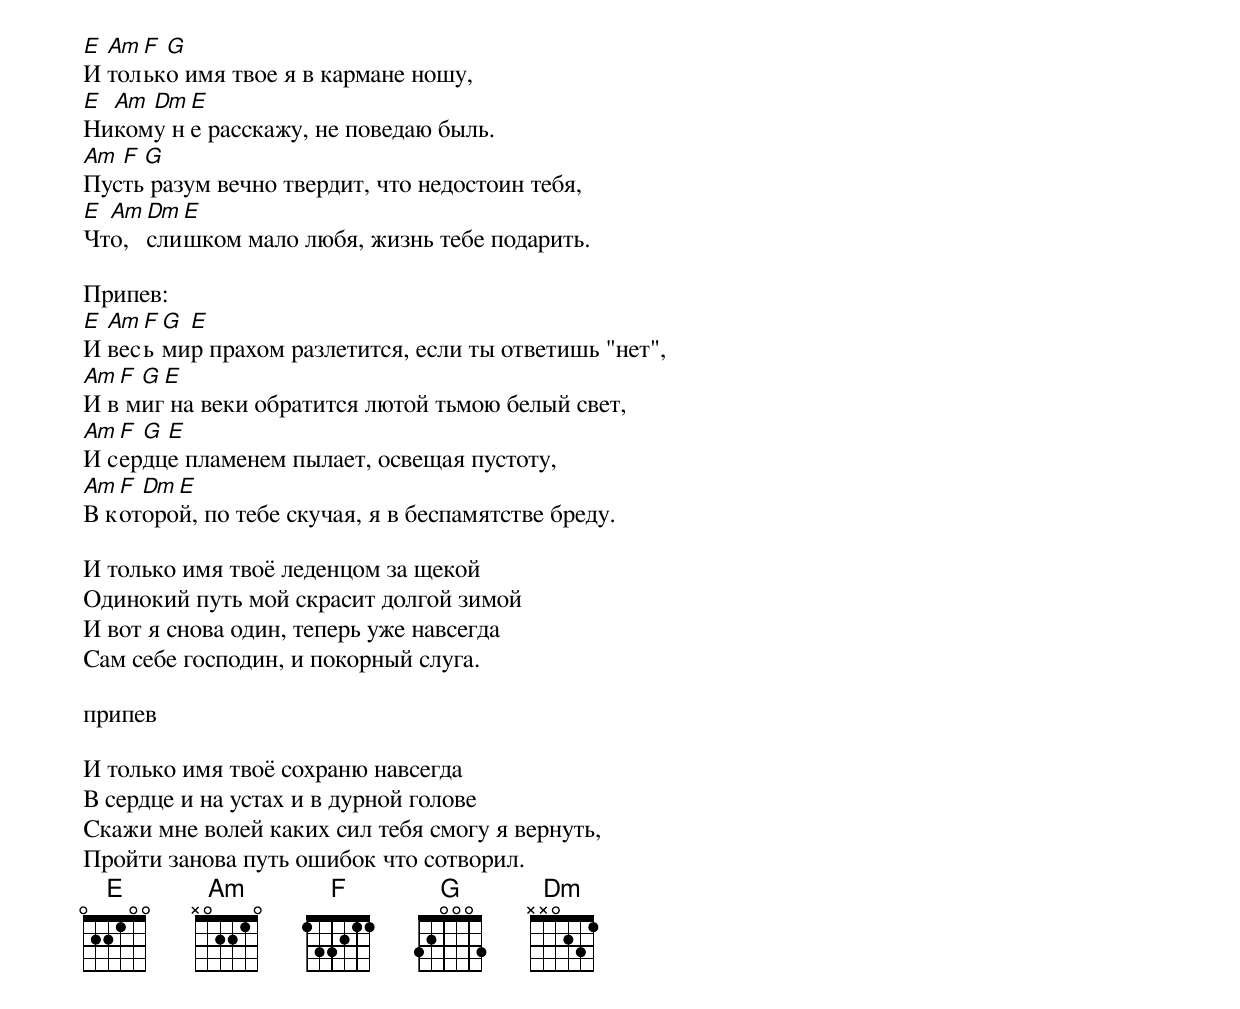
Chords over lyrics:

E Am F G
И только имя твое я в кармане ношу,
E Am Dm E
Никому не расскажу, не поведаю быль.
Am F G
Пусть разум вечно твердит, что недостоин тебя,
E Am Dm E
Что, слишком мало любя, жизнь тебе подарить.

Припев:
E Am F G E
И весь мир прахом разлетится, если ты ответишь "нет",
Am F G E
И в миг на веки обратится лютой тьмою белый свет,
Am F G E
И сердце пламенем пылает, освещая пустоту,
Am F Dm E
В которой, по тебе скучая, я в беспамятстве бреду.

И только имя твоё леденцом за щекой
Одинокий путь мой скрасит долгой зимой
И вот я снова один, теперь уже навсегда
Сам себе господин, и покорный слуга.

припев

И только имя твоё сохраню навсегда
В сердце и на устах и в дурной голове
Скажи мне волей каких сил тебя смогу я вернуть,
Пройти занова путь ошибок что сотворил.
